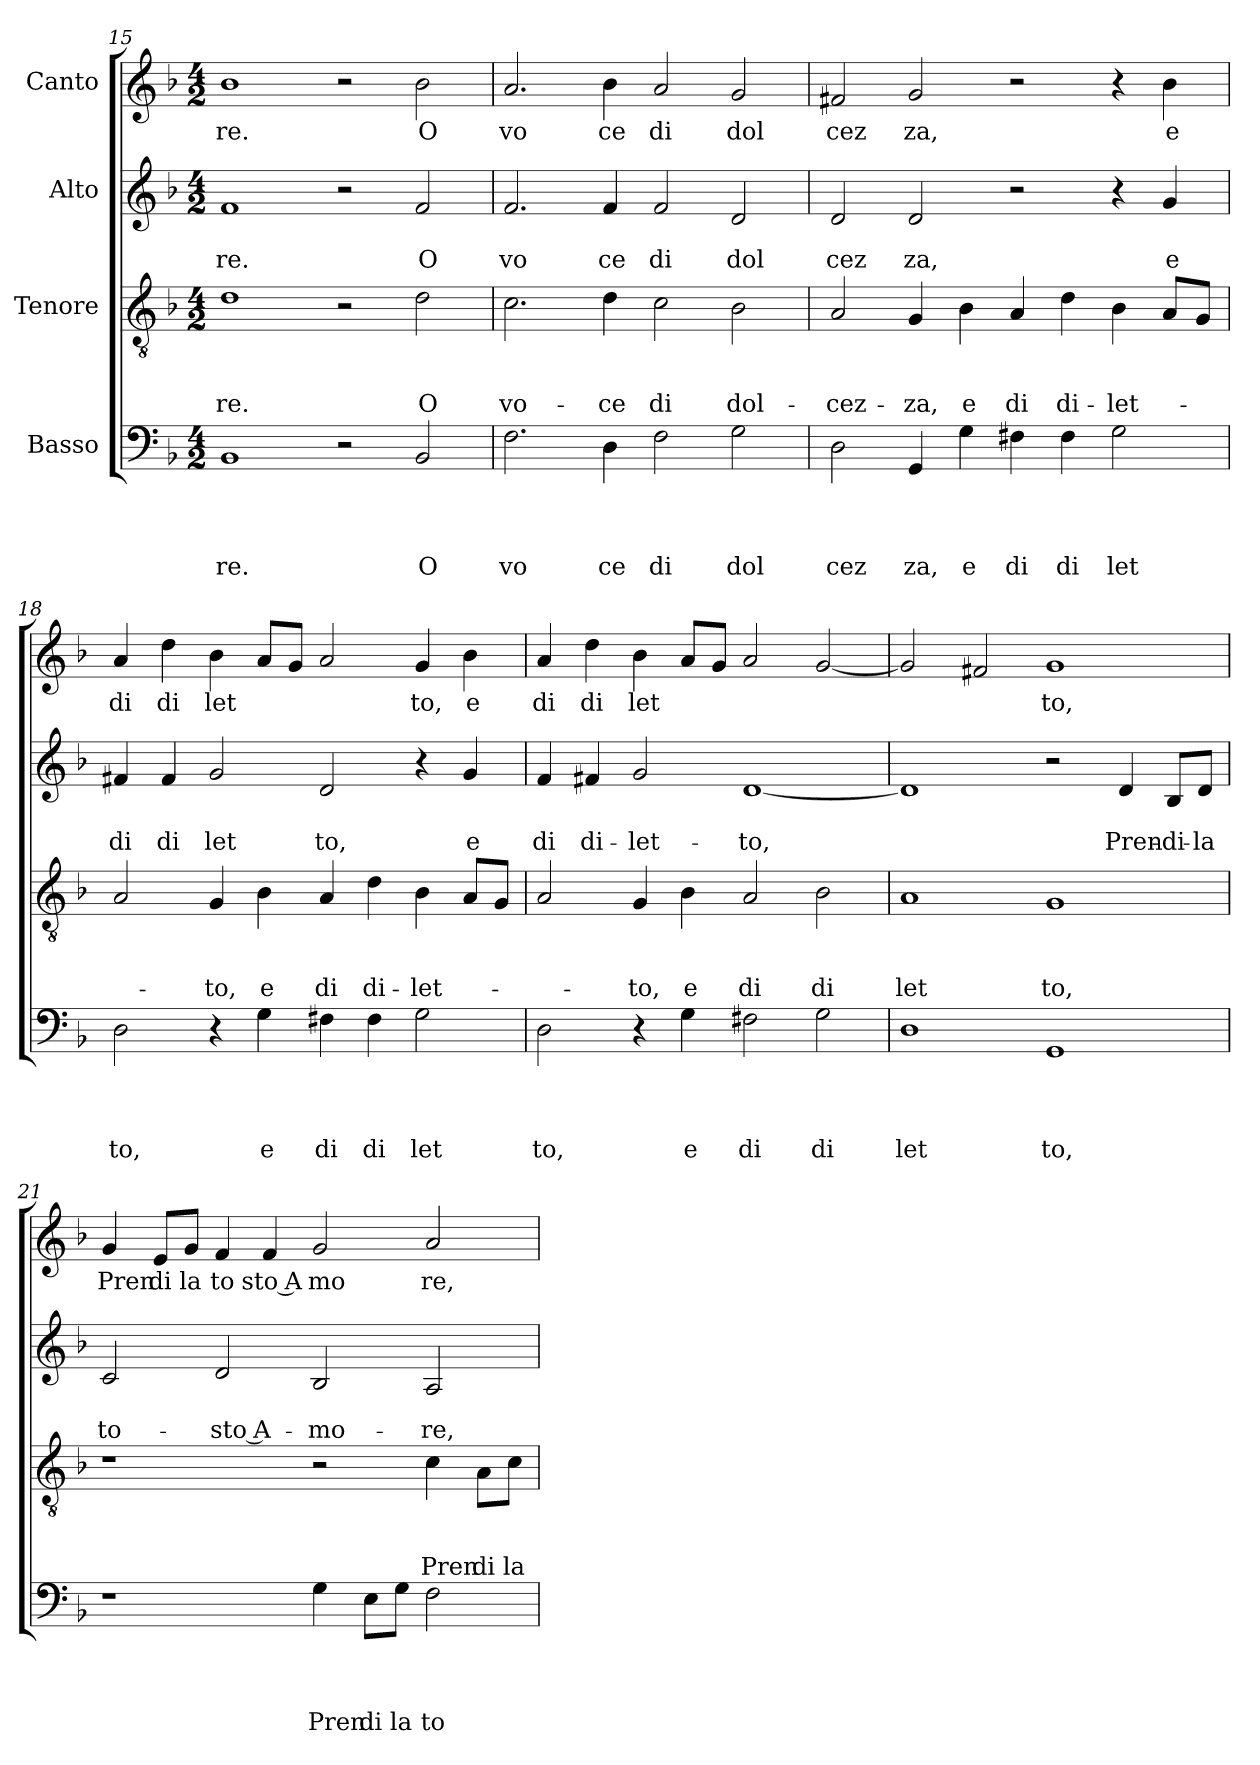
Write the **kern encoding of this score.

**kern	**text	**text	**text	**text	**kern	**text	**text	**text	**kern	**text	**text	**kern	**text
*part4	*part4	*part4	*part4	*part4	*part3	*part3	*part3	*part3	*part2	*part2	*part2	*part1	*part1
*staff4	*staff4	*staff4	*staff4	*staff4	*staff3	*staff3	*staff3	*staff3	*staff2	*staff2	*staff2	*staff1	*staff1
*I"Basso	*	*	*	*	*I"Tenore	*	*	*	*I"Alto	*	*	*I"Canto	*
*clefF4	*	*	*	*	*clefGv2	*	*	*	*clefG2	*	*	*clefG2	*
*k[b-]	*	*	*	*	*k[b-]	*	*	*	*k[b-]	*	*	*k[b-]	*
*F:	*	*	*	*	*F:	*	*	*	*F:	*	*	*F:	*
*M4/2	*	*	*	*	*M4/2	*	*	*	*M4/2	*	*	*M4/2	*
=15	=15	=15	=15	=15	=15	=15	=15	=15	=15	=15	=15	=15	=15
!	!	!	!	!LO:LY:b	!	!	!	!LO:LY:b	!	!	!LO:LY:b	!	!LO:LY:b
1BB-	.	.	.	re.	1d	.	.	-re.	1f	.	re.	1b-	re.
2r	.	.	.	.	2r	.	.	.	2r	.	.	2r	.
!	!	!	!	!LO:LY:b	!	!	!	!LO:LY:b	!	!	!LO:LY:b	!	!LO:LY:b
2BB-/	.	.	.	O	2d\	.	.	O	2f/	.	O	2b-\	O
=16	=16	=16	=16	=16	=16	=16	=16	=16	=16	=16	=16	=16	=16
!	!	!	!	!LO:LY:b	!	!	!	!LO:LY:b	!	!	!LO:LY:b	!	!LO:LY:b
2.F\	.	.	.	vo	2.c\	.	.	vo-	2.f/	.	vo	2.a/	vo
!	!	!	!	!LO:LY:b	!	!	!	!LO:LY:b	!	!	!LO:LY:b	!	!LO:LY:b
4D\	.	.	.	ce	4d\	.	.	-ce	4f/	.	ce	4b-\	ce
!	!	!	!	!LO:LY:b	!	!	!	!LO:LY:b	!	!	!LO:LY:b	!	!LO:LY:b
2F\	.	.	.	di	2c\	.	.	di	2f/	.	di	2a/	di
!	!	!	!	!LO:LY:b	!	!	!	!LO:LY:b	!	!	!LO:LY:b	!	!LO:LY:b
2G\	.	.	.	dol	2B-\	.	.	dol-	2d/	.	dol	2g/	dol
=17	=17	=17	=17	=17	=17	=17	=17	=17	=17	=17	=17	=17	=17
!	!	!	!	!LO:LY:b	!	!	!	!LO:LY:b	!	!	!LO:LY:b	!	!LO:LY:b
2D\	.	.	.	cez	2A/	.	.	-cez-	2d/	.	cez	2f#X/	cez
!	!	!	!	!LO:LY:b	!	!	!	!LO:LY:b	!	!	!LO:LY:b	!	!LO:LY:b
4GG/	.	.	.	za,	4G/	.	.	-za,	2d/	.	za,	2g/	za,
!	!	!	!	!LO:LY:b	!	!	!	!LO:LY:b	!	!	!	!	!
4G\	.	.	.	e	4B-\	.	.	e	.	.	.	.	.
!	!	!	!	!LO:LY:b	!	!	!	!LO:LY:b	!	!	!	!	!
4F#X\	.	.	.	di	4A/	.	.	di	2r	.	.	2r	.
!	!	!	!	!LO:LY:b	!	!	!	!LO:LY:b	!	!	!	!	!
4F#\	.	.	.	di	4d\	.	.	di-	.	.	.	.	.
!	!	!	!	!LO:LY:b	!	!	!	!LO:LY:b	!	!	!	!	!
2G\	.	.	.	let	4B-\	.	.	-let-	4r	.	.	4r	.
!	!	!	!	!	!	!	!	!	!	!	!LO:LY:b	!	!LO:LY:b
.	.	.	.	.	8A/L	.	.	.	4g/	.	e	4b-\	e
.	.	.	.	.	8G/J	.	.	.	.	.	.	.	.
=18	=18	=18	=18	=18	=18	=18	=18	=18	=18	=18	=18	=18	=18
!	!	!	!	!LO:LY:b	!	!	!	!	!	!	!LO:LY:b	!	!LO:LY:b
2D\	.	.	.	to,	2A/	.	.	.	4f#X/	.	di	4a/	di
!	!	!	!	!	!	!	!	!	!	!	!LO:LY:b	!	!LO:LY:b
.	.	.	.	.	.	.	.	.	4f#/	.	di	4dd\	di
!	!	!	!	!	!	!	!	!LO:LY:b	!	!	!LO:LY:b	!	!LO:LY:b
4r	.	.	.	.	4G/	.	.	-to,	2g/	.	let	4b-\	let
!	!	!	!	!LO:LY:b	!	!	!	!LO:LY:b	!	!	!	!	!
4G\	.	.	.	e	4B-\	.	.	e	.	.	.	8a/L	.
.	.	.	.	.	.	.	.	.	.	.	.	8g/J	.
!	!	!	!	!LO:LY:b	!	!	!	!LO:LY:b	!	!	!LO:LY:b	!	!
4F#X\	.	.	.	di	4A/	.	.	di	2d/	.	to,	2a/	.
!	!	!	!	!LO:LY:b	!	!	!	!LO:LY:b	!	!	!	!	!
4F#\	.	.	.	di	4d\	.	.	di-	.	.	.	.	.
!	!	!	!	!LO:LY:b	!	!	!	!LO:LY:b	!	!	!	!	!LO:LY:b
2G\	.	.	.	let	4B-\	.	.	-let-	4r	.	.	4g/	to,
!	!	!	!	!	!	!	!	!	!	!	!LO:LY:b	!	!LO:LY:b
.	.	.	.	.	8A/L	.	.	.	4g/	.	e	4b-\	e
.	.	.	.	.	8G/J	.	.	.	.	.	.	.	.
!!LO:LB:g=z
=19	=19	=19	=19	=19	=19	=19	=19	=19	=19	=19	=19	=19	=19
!	!	!	!	!LO:LY:b	!	!	!	!	!	!	!LO:LY:b	!	!LO:LY:b
2D\	.	.	.	to,	2A/	.	.	.	4f/	.	di	4a/	di
!	!	!	!	!	!	!	!	!	!	!	!LO:LY:b	!	!LO:LY:b
.	.	.	.	.	.	.	.	.	4f#X/	.	di-	4dd\	di
!	!	!	!	!	!	!	!	!LO:LY:b	!	!	!LO:LY:b	!	!LO:LY:b
4r	.	.	.	.	4G/	.	.	-to,	2g/	.	-let-	4b-\	let
!	!	!	!	!LO:LY:b	!	!	!	!LO:LY:b	!	!	!	!	!
4G\	.	.	.	e	4B-\	.	.	e	.	.	.	8a/L	.
.	.	.	.	.	.	.	.	.	.	.	.	8g/J	.
!	!	!	!	!LO:LY:b	!	!	!	!LO:LY:b	!	!	!LO:LY:b	!	!
2F#X\	.	.	.	di	2A/	.	.	di	[<1d	.	-to,	2a/	.
!	!	!	!	!LO:LY:b	!	!	!	!LO:LY:b	!	!	!	!	!
2G\	.	.	.	di	2B-\	.	.	di	.	.	.	[<2g/	.
=20	=20	=20	=20	=20	=20	=20	=20	=20	=20	=20	=20	=20	=20
!	!	!	!	!LO:LY:b	!	!	!	!LO:LY:b	!	!	!	!	!
1D	.	.	.	let	1A	.	.	let	1d]	.	.	2g/]	.
.	.	.	.	.	.	.	.	.	.	.	.	2f#X/	.
!	!	!	!	!LO:LY:b	!	!	!	!LO:LY:b	!	!	!	!	!LO:LY:b
1GG	.	.	.	to,	1G	.	.	to,	2r	.	.	1g	to,
!	!	!	!	!	!	!	!	!	!	!	!LO:LY:b	!	!
.	.	.	.	.	.	.	.	.	4d/	.	Pren-	.	.
!	!	!	!	!	!	!	!	!	!	!	!LO:LY:b	!	!
.	.	.	.	.	.	.	.	.	8B-/L	.	-di-	.	.
!	!	!	!	!	!	!	!	!	!	!	!LO:LY:b	!	!
.	.	.	.	.	.	.	.	.	8d/J	.	-la	.	.
=21	=21	=21	=21	=21	=21	=21	=21	=21	=21	=21	=21	=21	=21
!	!	!	!	!	!	!	!	!	!	!	!LO:LY:b	!	!LO:LY:b
1r	.	.	.	.	1r	.	.	.	2c/	.	to-	4g/	Pren
!	!	!	!	!	!	!	!	!	!	!	!	!	!LO:LY:b
.	.	.	.	.	.	.	.	.	.	.	.	8e/L	di
!	!	!	!	!	!	!	!	!	!	!	!	!	!LO:LY:b
.	.	.	.	.	.	.	.	.	.	.	.	8g/J	la
!	!	!	!	!	!	!	!	!	!	!	!LO:LY:b:rj	!	!LO:LY:b
.	.	.	.	.	.	.	.	.	2d/	.	-sto A-	4f/	to
!	!	!	!	!	!	!	!	!	!	!	!	!	!LO:LY:b:rj
.	.	.	.	.	.	.	.	.	.	.	.	4f/	sto A
!	!	!	!	!LO:LY:b	!	!	!	!	!	!	!LO:LY:b	!	!LO:LY:b
4G\	.	.	.	Pren	2r	.	.	.	2B-/	.	-mo-	2g/	mo
!	!	!	!	!LO:LY:b	!	!	!	!	!	!	!	!	!
8E\L	.	.	.	di	.	.	.	.	.	.	.	.	.
!	!	!	!	!LO:LY:b	!	!	!	!	!	!	!	!	!
8G\J	.	.	.	la	.	.	.	.	.	.	.	.	.
!	!	!	!	!LO:LY:b	!	!	!	!LO:LY:b	!	!	!LO:LY:b	!	!LO:LY:b
2F\	.	.	.	to	4c\	.	.	Pren	2A/	.	-re,	2a/	re,
!	!	!	!	!	!	!	!	!LO:LY:b	!	!	!	!	!
.	.	.	.	.	8A\L	.	.	di	.	.	.	.	.
!	!	!	!	!	!	!	!	!LO:LY:b	!	!	!	!	!
.	.	.	.	.	8c\J	.	.	la	.	.	.	.	.
=	=	=	=	=	=	=	=	=	=	=	=	=	=
*-	*-	*-	*-	*-	*-	*-	*-	*-	*-	*-	*-	*-	*-
